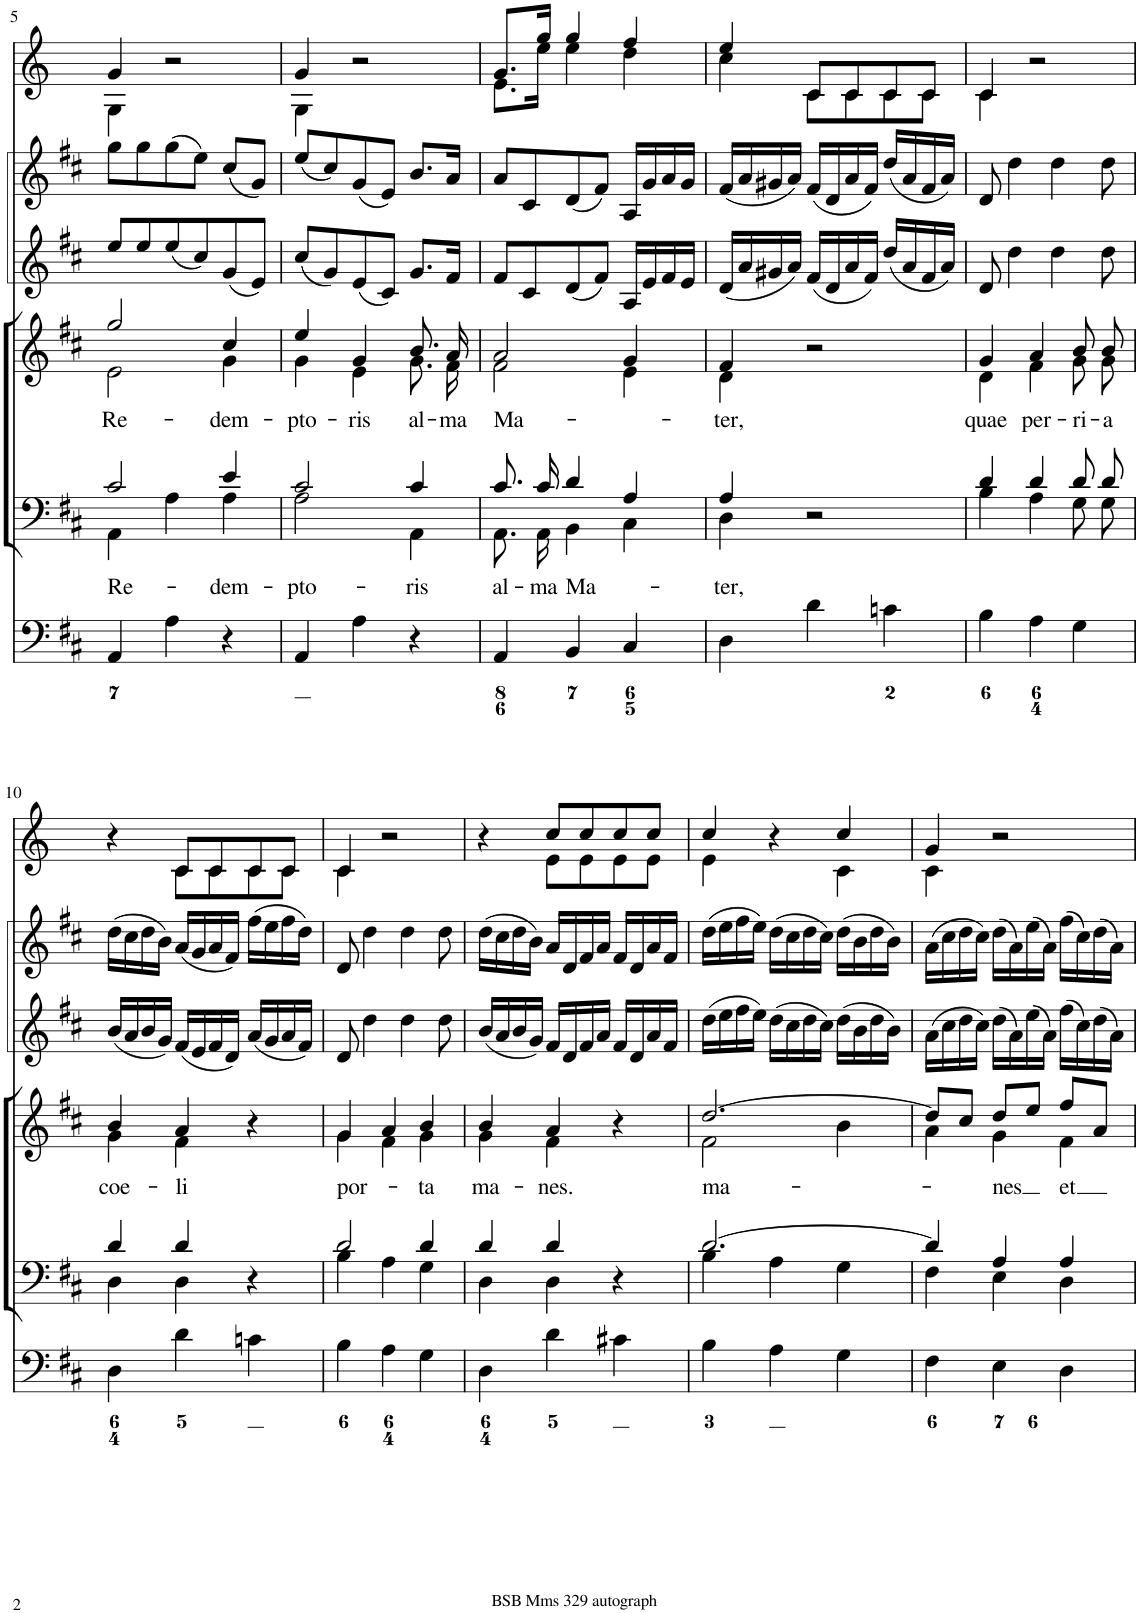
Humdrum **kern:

**kern	**kern	**text	**kern	**text	**kern	**kern	**kern
*part6	*part5	*part5	*part4	*part4	*part3	*part2	*part1
*staff6	*staff5	*staff5	*staff4	*staff4	*staff3	*staff2	*staff1
*I"Organ	*I"Voice	*	*I"Voice	*	*I"Violin	*I"Violini	*I"Clarini in D
*	*	*	*	*	*I'Vln	*I'Vln	*
!!LO:PB:g=z
*clefF4	*clefF4	*	*clefG2	*	*clefG2	*clefG2	*clefG2
*	*	*	*	*	*	*	*Trd-1c-2
*k[f#c#]	*k[f#c#]	*	*k[f#c#]	*	*k[f#c#]	*k[f#c#]	*k[]
*M3/4	*M3/4	*	*M3/4	*	*M3/4	*M3/4	*M3/4
=5	=5	=5	=5	=5	=5	=5	=5
*	*^	*	*	*	*	*	*
!	!	!	!LO:LY:b	!	!LO:LY:b	!	!	!
*	*	*	*	*^	*	*	*	*^
4AA/	2c#/	4AA\	Re-	2gg/	2e\	Re-	8ee/L	8gg\L	4g/	4G\
.	.	.	.	.	.	.	8ee/	8gg\	.	.
4A\	.	4A\	.	.	.	.	(8ee/	(8gg\	2r	2ryy
.	.	.	.	.	.	.	8cc#/)	8ee\J)	.	.
!	!	!	!LO:LY:b	!	!	!LO:LY:b	!	!	!	!
4r	4e/	4A\	-dem-	4cc#/	4g\	-dem-	(8g/	(8cc#/L	.	.
.	.	.	.	.	.	.	8e/J)	8g/J)	.	.
=6	=6	=6	=6	=6	=6	=6	=6	=6	=6	=6
!	!	!	!LO:LY:b	!	!	!LO:LY:b	!	!	!	!
4AA/	2c#/	2A\	-pto-	4ee/	4g\	-pto-	(8cc#/L	(8ee/L	4g/	4G\
.	.	.	.	.	.	.	8g/)	8cc#/)	.	.
!	!	!	!	!	!	!LO:LY:b	!	!	!	!
4A\	.	.	.	4g/	4e\	-ris	(8e/	(8g/	2r	2ryy
.	.	.	.	.	.	.	8c#/J)	8e/J)	.	.
!	!	!	!LO:LY:b	!	!	!LO:LY:b	!	!	!	!
4r	4c#/	4AA\	-ris	8.b/	8.g\	al-	8.g/L	8.b/L	.	.
!	!	!	!	!	!	!LO:LY:b	!	!	!	!
.	.	.	.	16a/	16f#\	-ma	16f#/Jk	16a/Jk	.	.
=7	=7	=7	=7	=7	=7	=7	=7	=7	=7	=7
!	!	!	!LO:LY:b	!	!	!LO:LY:b	!	!	!	!
4AA/	8.c#/L	8.AA\L	al-	2a/	2f#\	Ma-	8f#/L	8a/L	8.g/L	8.e\L
.	.	.	.	.	.	.	8c#/	8c#/	.	.
!	!	!	!LO:LY:b	!	!	!	!	!	!	!
.	16c#/Jk	16AA\Jk	-ma	.	.	.	.	.	16gg/Jk	16ee\Jk
!	!	!	!LO:LY:b	!	!	!	!	!	!	!
4BB/	4d/	4BB\	Ma-	.	.	.	(8d/	(8d/	4gg/	4ee\
.	.	.	.	.	.	.	8f#/J)	8f#/J)	.	.
4C#/	4A/	4C#\	.	4g/	4e\	.	16A/LL	16A/LL	4ff/	4dd\
.	.	.	.	.	.	.	16e/	16g/	.	.
.	.	.	.	.	.	.	16f#/	16a/	.	.
.	.	.	.	.	.	.	16e/JJ	16g/JJ	.	.
=8	=8	=8	=8	=8	=8	=8	=8	=8	=8	=8
!	!	!	!LO:LY:b	!	!	!LO:LY:b	!	!	!	!
4D\	4A/	4D\	-ter,	4f#/	4d\	-ter,	(16d/LL	(16f#/LL	4ee/	4cc\
.	.	.	.	.	.	.	16a/	16a/	.	.
.	.	.	.	.	.	.	16g#X/	16g#X/	.	.
.	.	.	.	.	.	.	16a/JJ)	16a/JJ)	.	.
4d\	2r	2ryy	.	2r	2ryy	.	(16f#/LL	(16f#/LL	8c/L	8c\L
.	.	.	.	.	.	.	16d/	16d/	.	.
.	.	.	.	.	.	.	16a/	16a/	8c/	8c\
.	.	.	.	.	.	.	16f#/JJ)	16f#/JJ)	.	.
4cn\	.	.	.	.	.	.	(16dd/LL	(16dd/LL	8c/	8c\
.	.	.	.	.	.	.	16a/	16a/	.	.
.	.	.	.	.	.	.	16f#/	16f#/	8c/J	8c\J
.	.	.	.	.	.	.	16a/JJ)	16a/JJ)	.	.
=9	=9	=9	=9	=9	=9	=9	=9	=9	=9	=9
!	!	!	!	!	!	!LO:LY:b	!	!	!	!
4B\	4d/	4B\	.	4g/	4d\	quae	8d/	8d/	4c/	4c\
.	.	.	.	.	.	.	4dd\	4dd\	.	.
!	!	!	!	!	!	!LO:LY:b	!	!	!	!
4A\	4d/	4A\	.	4a/	4f#\	per-	.	.	2r	2ryy
.	.	.	.	.	.	.	4dd\	4dd\	.	.
!	!	!	!	!	!	!LO:LY:b	!	!	!	!
4G\	8d/L	8G\L	.	8b/	8g\	-ri-	.	.	.	.
!	!	!	!	!	!	!LO:LY:b	!	!	!	!
.	8d/J	8G\J	.	8b/	8g\	-a	8dd\	8dd\	.	.
!!LO:LB:g=z	!!
=10	=10	=10	=10	=10	=10	=10	=10	=10	=10	=10
!	!	!	!	!	!	!LO:LY:b	!	!	!	!
4D\	4d/	4D\	.	4b/	4g\	coe-	(16b/LL	(16dd\LL	4r	4ryy
.	.	.	.	.	.	.	16a/	16cc#\	.	.
.	.	.	.	.	.	.	16b/	16dd\	.	.
.	.	.	.	.	.	.	16g/JJ)	16b\JJ)	.	.
!	!	!	!	!	!	!LO:LY:b	!	!	!	!
4d\	4d/	4D\	.	4a/	4f#\	-li	(16f#/LL	(16a/LL	8c/L	8c\L
.	.	.	.	.	.	.	16e/	16g/	.	.
.	.	.	.	.	.	.	16f#/	16a/	8c/	8c\
.	.	.	.	.	.	.	16d/JJ)	16f#/JJ)	.	.
4cn\	4r	4ryy	.	4r	4ryy	.	(16a/LL	(16ff#\LL	8c/	8c\
.	.	.	.	.	.	.	16g/	16ee\	.	.
.	.	.	.	.	.	.	16a/	16ff#\	8c/J	8c\J
.	.	.	.	.	.	.	16f#/JJ)	16dd\JJ)	.	.
=11	=11	=11	=11	=11	=11	=11	=11	=11	=11	=11
!	!	!	!	!	!	!LO:LY:b	!	!	!	!
4B\	2d/	4B\	.	4g/	4g\	por-	8d/	8d/	4c/	4c\
.	.	.	.	.	.	.	4dd\	4dd\	.	.
4A\	.	4A\	.	4a/	4f#\	.	.	.	2r	2ryy
.	.	.	.	.	.	.	4dd\	4dd\	.	.
!	!	!	!	!	!	!LO:LY:b	!	!	!	!
4G\	4d/	4G\	.	4b/	4g\	-ta	.	.	.	.
.	.	.	.	.	.	.	8dd\	8dd\	.	.
=12	=12	=12	=12	=12	=12	=12	=12	=12	=12	=12
!	!	!	!	!	!	!LO:LY:b	!	!	!	!
4D\	4d/	4D\	.	4b/	4g\	ma-	(16b/LL	(16dd\LL	4r	4ryy
.	.	.	.	.	.	.	16a/	16cc#\	.	.
.	.	.	.	.	.	.	16b/	16dd\	.	.
.	.	.	.	.	.	.	16g/JJ)	16b\JJ)	.	.
!	!	!	!	!	!	!LO:LY:b	!	!	!	!
4d\	4d/	4D\	.	4a/	4f#\	-nes.	16f#/LL	16a/LL	8cc/L	8e\L
.	.	.	.	.	.	.	16d/	16d/	.	.
.	.	.	.	.	.	.	16f#/	16f#/	8cc/	8e\
.	.	.	.	.	.	.	16a/JJ	16a/JJ	.	.
4c#X\	4r	4ryy	.	4r	4ryy	.	16f#/LL	16f#/LL	8cc/	8e\
.	.	.	.	.	.	.	16d/	16d/	.	.
.	.	.	.	.	.	.	16a/	16a/	8cc/J	8e\J
.	.	.	.	.	.	.	16f#/JJ	16f#/JJ	.	.
=13	=13	=13	=13	=13	=13	=13	=13	=13	=13	=13
!	!	!	!	!	!	!LO:LY:b	!	!	!	!
4B\	[2.d/	4B\	.	[2.dd/	2f#\	ma-	(16dd\LL	(16dd\LL	4cc/	4e\
.	.	.	.	.	.	.	16ee\	16ee\	.	.
.	.	.	.	.	.	.	16ff#\	16ff#\	.	.
.	.	.	.	.	.	.	16ee\JJ)	16ee\JJ)	.	.
4A\	.	4A\	.	.	.	.	(16dd\LL	(16dd\LL	4r	4ryy
.	.	.	.	.	.	.	16cc#\	16cc#\	.	.
.	.	.	.	.	.	.	16dd\	16dd\	.	.
.	.	.	.	.	.	.	16cc#\JJ)	16cc#\JJ)	.	.
4G\	.	4G\	.	.	4b\	.	(16dd\LL	(16dd\LL	4cc/	4c\
.	.	.	.	.	.	.	16b\	16b\	.	.
.	.	.	.	.	.	.	16dd\	16dd\	.	.
.	.	.	.	.	.	.	16b\JJ)	16b\JJ)	.	.
=14	=14	=14	=14	=14	=14	=14	=14	=14	=14	=14
4F#\	4d/]	4F#\	.	8dd/L]	4a\	.	(16a\LL	(16a\LL	4g/	4c\
.	.	.	.	.	.	.	16cc#\	16cc#\	.	.
.	.	.	.	8cc#/J	.	.	16dd\	16dd\	.	.
.	.	.	.	.	.	.	16cc#\JJ)	16cc#\JJ)	.	.
!	!	!	!	!	!	!LO:LY:b	!	!	!	!
4E\	4A/	4E\	.	8dd/L	4g\	-nes	(16dd\LL	(16dd\LL	2r	2ryy
.	.	.	.	.	.	.	16a\)	16a\)	.	.
.	.	.	.	8ee/J	.	.	(16ee\	(16ee\	.	.
.	.	.	.	.	.	.	16a\JJ)	16a\JJ)	.	.
!	!	!	!	!	!	!LO:LY:b	!	!	!	!
4D\	4A/	4D\	.	8ff#/L	4f#\	et	(16ff#\LL	(16ff#\LL	.	.
.	.	.	.	.	.	.	16cc#\)	16cc#\)	.	.
.	.	.	.	8a/J	.	.	(16dd\	(16dd\	.	.
.	.	.	.	.	.	.	16a\JJ)	16a\JJ)	.	.
*	*v	*v	*	*	*	*	*	*	*v	*v
*	*	*	*v	*v	*	*	*	*
=	=	=	=	=	=	=	=
*-	*-	*-	*-	*-	*-	*-	*-
